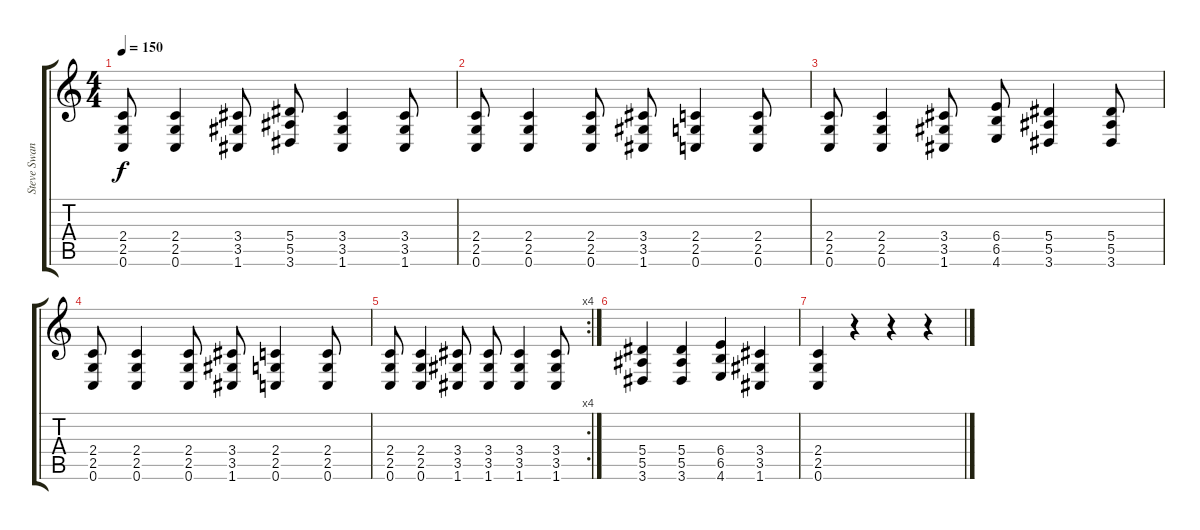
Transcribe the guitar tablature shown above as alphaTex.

\track ("Steve Swanson" "Steve Swan") {instrument distortionguitar}
\staff {score tabs}
\tuning (C4 G3 Eb3 Bb2 F2 C2) {hide}
\ts (4 4)
\tempo 150
\clef g2
\ks c
(2.4 2.5 0.6).8{dy f} (2.4 2.5 0.6).4 (3.4 3.5 1.6).8 (5.4 5.5 3.6).8 (3.4 3.5 1.6).4 (3.4 3.5 1.6).8 |
(2.4 2.5 0.6).8 (2.4 2.5 0.6).4 (2.4 2.5 0.6).8 (3.4 3.5 1.6).8 (2.4 2.5 0.6).4 (2.4 2.5 0.6).8 |
(2.4 2.5 0.6).8 (2.4 2.5 0.6).4 (3.4 3.5 1.6).8 (6.4 6.5 4.6).8 (5.4 5.5 3.6).4 (5.4 5.5 3.6).8 |
(2.4 2.5 0.6).8 (2.4 2.5 0.6).4 (2.4 2.5 0.6).8 (3.4 3.5 1.6).8 (2.4 2.5 0.6).4 (2.4 2.5 0.6).8 |
\rc 4
(2.4 2.5 0.6).8 (2.4 2.5 0.6).4 (3.4 3.5 1.6).8 (3.4 3.5 1.6).8 (3.4 3.5 1.6).4 (3.4 3.5 1.6).8 |
(5.4 5.5 3.6).4 (5.4 5.5 3.6).4 (6.4 6.5 4.6).4 (3.4 3.5 1.6).4 |
(2.4 2.5 0.6).4 r.4 r.4 r.4
